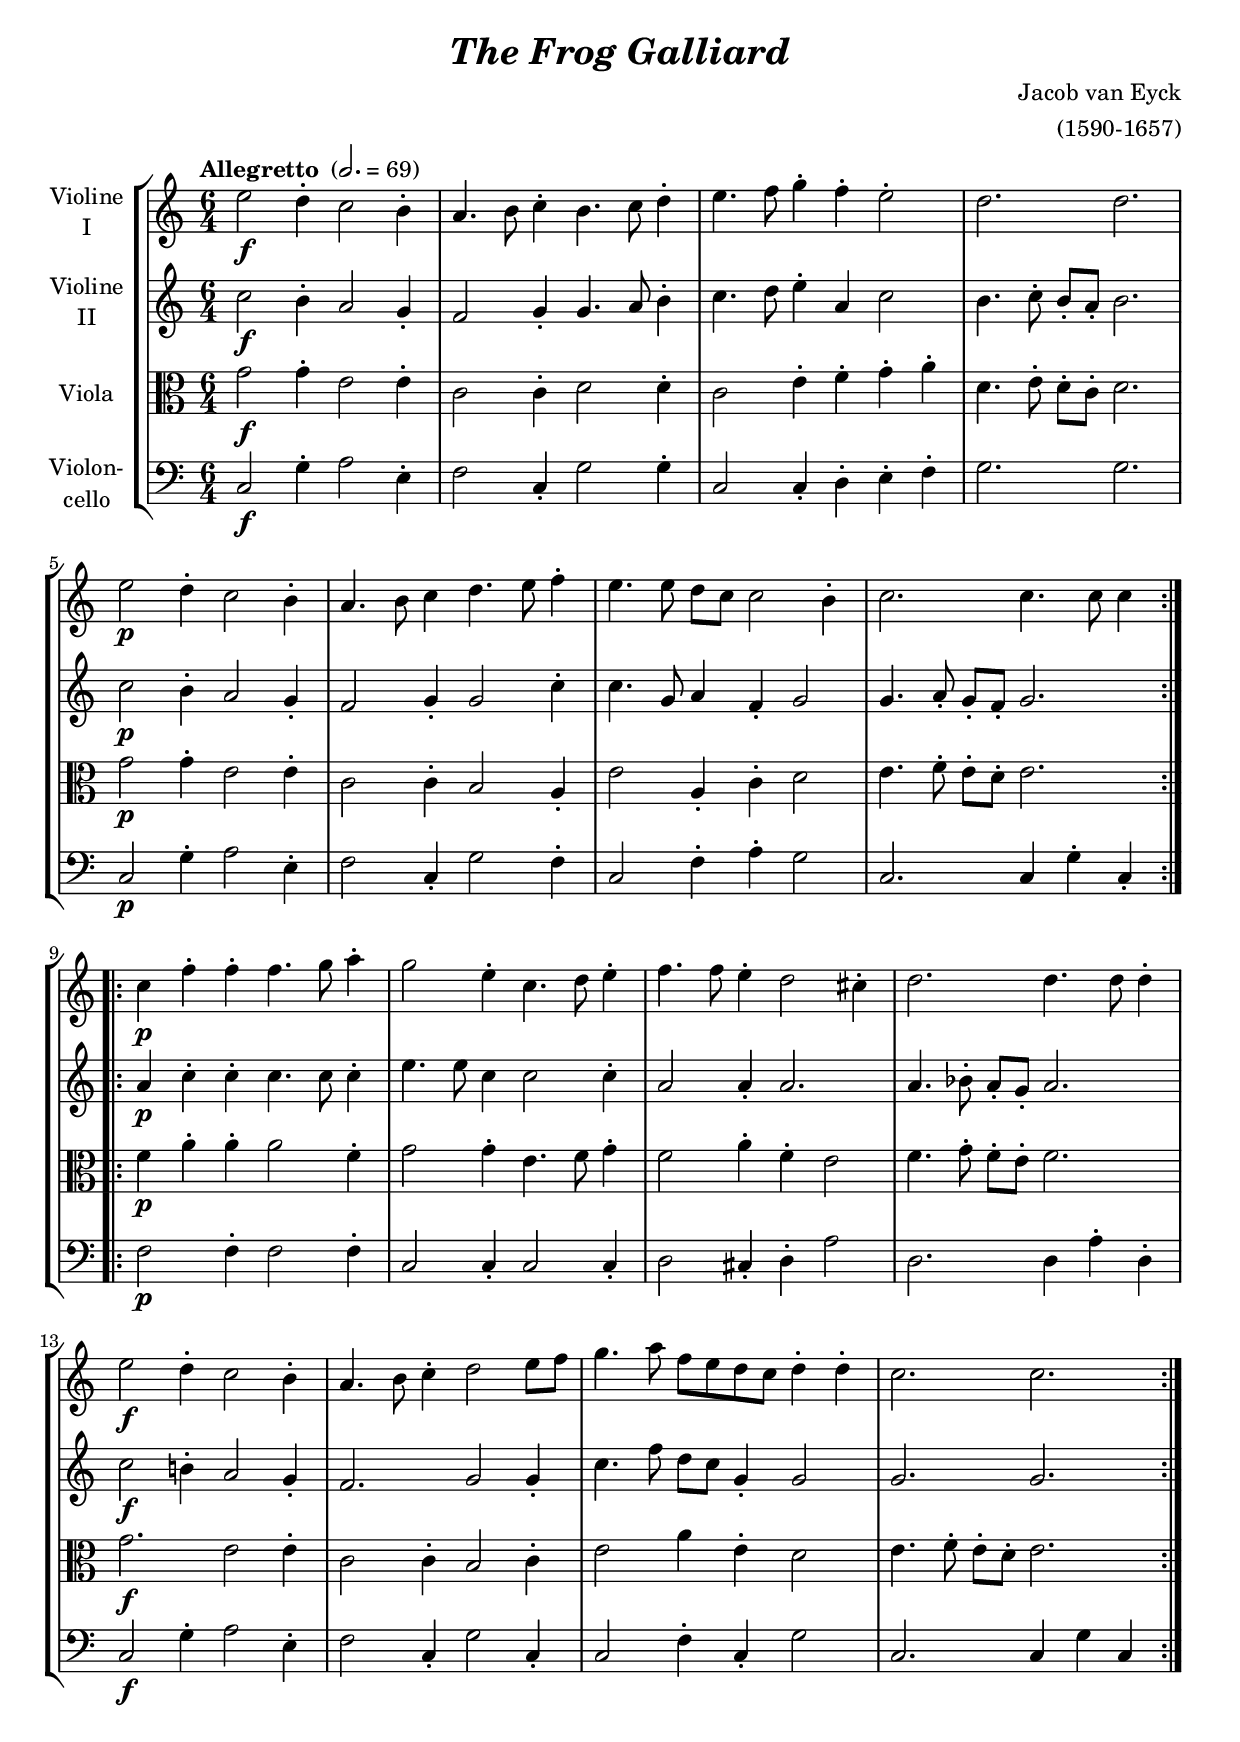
\version "2.14.2"
\include "deutsch.ly"

#(set-global-staff-size 20)

\header {
  title     = \markup \bold \italic "The Frog Galliard"
  composer  = "Jacob van Eyck"
  arranger  = "(1590-1657)"
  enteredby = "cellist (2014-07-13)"
}

voiceconsts = {
  \key c \major
  \time 6/4
  \tempo "Allegretto " 2.=69
  %\numericTimeSignature
  \compressFullBarRests
  % Set default beaming for all staves
  \set Timing.beamExceptions = #'()
  \set Timing.baseMoment     = #(ly:make-moment 1 2)
  \set Timing.beatStructure  = #'(1 1 1)
}

%mihi = "clarinet"
%milo = "bassoon"
mihi = "harpsichord"
milo = "harpsichord"

va = \relative c'' {
   \voiceconsts
   \clef "treble"

   \repeat volta 2 {
     e2\f d4-. c2 h4-.
     a4. h8 c4-. h4. c8 d4-.
     e4. f8 g4-. f-. e2-.
     d2. d
     e2\p d4-. c2 h4-.

     a4. h8 c4 d4. e8 f4-.
     e4. e8 d c c2 h4-.
     c2. c4. c8 c4
   }

   \repeat volta 2 {
     c\p f-. f-. f4. g8 a4-.
     g2 e4-. c4. d8 e4-.

     f4. f8 e4-. d2 cis4-.
     d2. d4. d8 d4-.
     e2\f d4-. c2 h4-.
     a4. h8 c4-. d2 e8 f
     g4. a8 f e d c d4-. d-.
     c2. c
   }
}

vb = \relative c'' {
   \voiceconsts
   \clef "treble"

   \repeat volta 2 {
     c2\f h4-. a2 g4-.
     f2 g4-. g4. a8 h4-.
     c4. d8 e4-. a, c2
     h4. c8-. h-. a-. h2.
     c2\p h4-. a2 g4-.

     f2 g4-. g2 c4-.
     c4. g8 a4 f-. g2
     g4. a8-. g-. f-. g2.
   }

   \repeat volta 2 {
     a4\p c-. c-. c4. c8 c4-.
     e4. e8 c4 c2 c4-.

     a2 a4-. a2.
     a4. b8-. a-. g-. a2.
     c2\f h!4-. a2 g4-.
     f2. g2 g4-.
     c4. f8 d c g4-. g2
     g2. g
   }
}

vc = \relative c'' {
   \voiceconsts
   \clef "alto"

   \repeat volta 2 {
     g2\f g4-. e2 e4-.
     c2 c4-. d2 d4-.
     c2 e4-. f-. g-. a-.
     d,4. e8-. d-. c-. d2.
     g2\p g4-. e2 e4-.

     c2 c4-. h2 a4-.
     e'2 a,4-. c-. d2
     e4. f8-. e-. d-. e2.
   }

   \repeat volta 2 {
     f4\p a-. a-. a2 f4-.
     g2 g4-. e4. f8 g4-.

     f2 a4-. f-. e2
     f4. g8-. f-. e-. f2.
     g\f e2 e4-.
     c2 c4-. h2 c4-.
     e2 a4 e-. d2
     e4. f8-. e-. d-. e2.
   }
}

vd = \relative c {
   \voiceconsts
   \clef "bass"

   \repeat volta 2 {
     c2\f g'4-. a2 e4-.
     f2 c4-. g'2 g4-.
     c,2 c4-. d-. e-. f-.
     g2. g
     c,2\p g'4-. a2 e4-.

     f2 c4-. g'2 f4-.
     c2 f4-. a-. g2
     c,2. c4 g'-. c,-.
   }

   \repeat volta 2 {
     f2\p f4-. f2 f4-.
     c2 c4-. c2 c4-.

     d2 cis4-. d-. a'2
     d,2. d4 a'-. d,-.
     c2\f g'4-. a2 e4-.
     f2 c4-. g'2 c,4-.
     c2 f4-. c-. g'2
     c,2. c4 g' c,
   }
}


music = \new StaffGroup <<
      \new Staff {
        \set Staff.midiInstrument = \mihi
        \set Staff.instrumentName = \markup \center-column { "Violine" "I" }
        \transpose c c { \va }
      }

      \new Staff {
        \set Staff.midiInstrument = \mihi
        \set Staff.instrumentName = \markup \center-column { "Violine" "II" }
        \transpose c c { \vb }
      }

      \new Staff {
        \set Staff.midiInstrument = \milo
        \set Staff.instrumentName = \markup \center-column { "Viola" }
        \transpose c c { \vc }
      }

      \new Staff {
        \set Staff.midiInstrument = \milo
        \set Staff.instrumentName = \markup \center-column { "Violon-" "cello" }
        \transpose c c { \vd }
      }
>>

\book {
  \score {
   \music
    \layout {}
  }

  \score {
    \unfoldRepeats \music

    \midi {
      \context {
        \Score
      }
    }
  }
}
